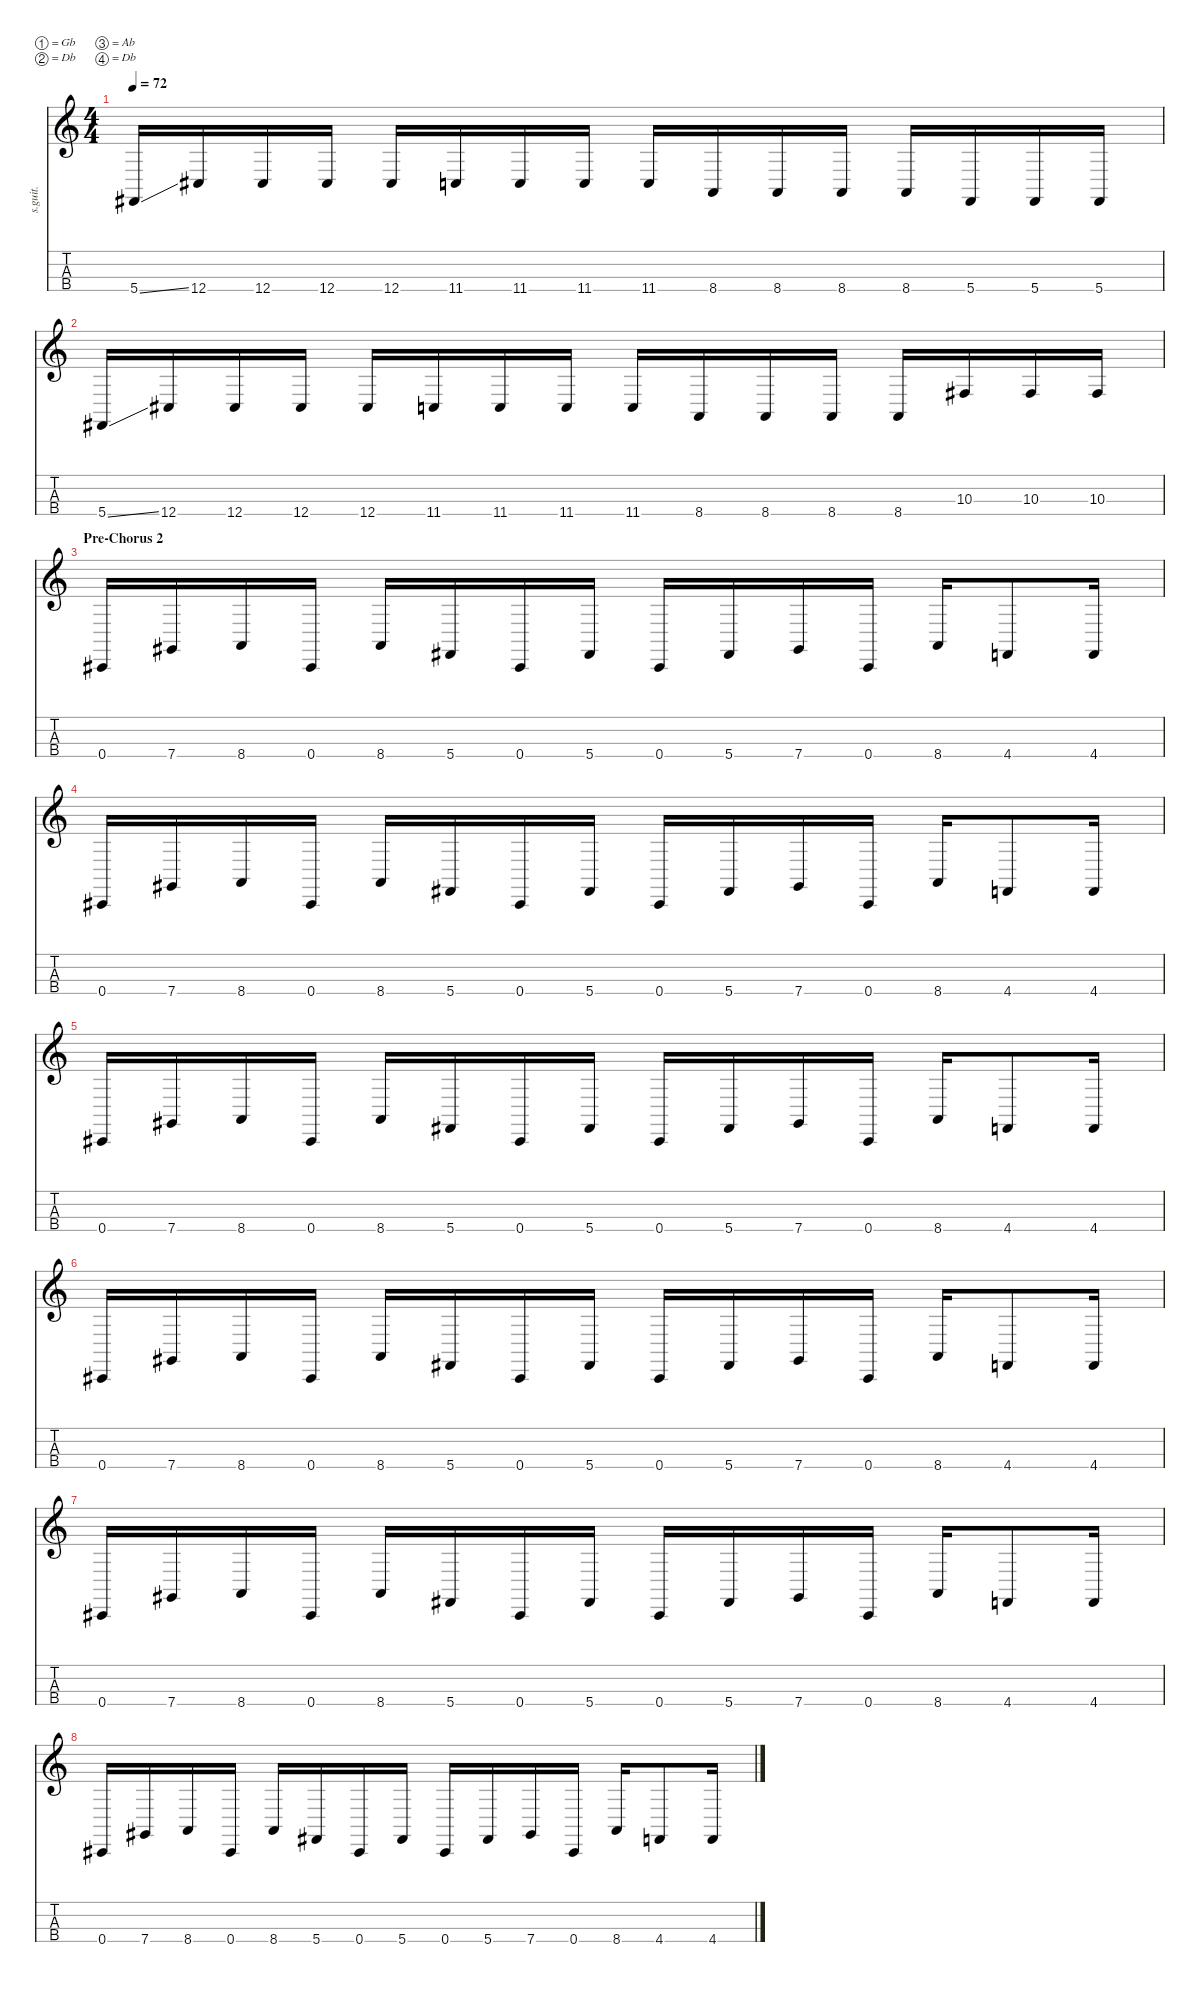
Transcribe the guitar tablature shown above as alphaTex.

\defaultSystemsLayout 4
\hideDynamics
\bracketExtendMode nobrackets
\track ("Chi Cheng" "s.guit.") {instrument electricbasspick}
\staff {score tabs}
\tuning (Gb2 Db2 Ab1 Db1)
\ts (4 4)
\tempo 72
\clef g2
\ks c
5.4{ss acc #}.16{lyrics (0 "") lyrics (1 "") lyrics (2 "") lyrics (3 "") lyrics (4 "") dy fff} 12.4{acc #}.16{lyrics (0 "") lyrics (1 "") lyrics (2 "") lyrics (3 "") lyrics (4 "")} 12.4{acc #}.16{lyrics (0 "") lyrics (1 "") lyrics (2 "") lyrics (3 "") lyrics (4 "")} 12.4{acc #}.16{lyrics (0 "") lyrics (1 "") lyrics (2 "") lyrics (3 "") lyrics (4 "")} 12.4{acc #}.16{lyrics (0 "") lyrics (1 "") lyrics (2 "") lyrics (3 "") lyrics (4 "")} 11.4.16{lyrics (0 "") lyrics (1 "") lyrics (2 "") lyrics (3 "") lyrics (4 "")} 11.4.16{lyrics (0 "") lyrics (1 "") lyrics (2 "") lyrics (3 "") lyrics (4 "")} 11.4.16{lyrics (0 "") lyrics (1 "") lyrics (2 "") lyrics (3 "") lyrics (4 "")} 11.4.16{lyrics (0 "") lyrics (1 "") lyrics (2 "") lyrics (3 "") lyrics (4 "")} 8.4.16{lyrics (0 "") lyrics (1 "") lyrics (2 "") lyrics (3 "") lyrics (4 "")} 8.4.16{lyrics (0 "") lyrics (1 "") lyrics (2 "") lyrics (3 "") lyrics (4 "")} 8.4.16{lyrics (0 "") lyrics (1 "") lyrics (2 "") lyrics (3 "") lyrics (4 "")} 8.4.16{lyrics (0 "") lyrics (1 "") lyrics (2 "") lyrics (3 "") lyrics (4 "")} 5.4{acc #}.16{lyrics (0 "") lyrics (1 "") lyrics (2 "") lyrics (3 "") lyrics (4 "")} 5.4{acc #}.16{lyrics (0 "") lyrics (1 "") lyrics (2 "") lyrics (3 "") lyrics (4 "")} 5.4{acc #}.16{lyrics (0 "") lyrics (1 "") lyrics (2 "") lyrics (3 "") lyrics (4 "")} |
5.4{ss acc #}.16{lyrics (0 "") lyrics (1 "") lyrics (2 "") lyrics (3 "") lyrics (4 "")} 12.4{acc #}.16{lyrics (0 "") lyrics (1 "") lyrics (2 "") lyrics (3 "") lyrics (4 "")} 12.4{acc #}.16{lyrics (0 "") lyrics (1 "") lyrics (2 "") lyrics (3 "") lyrics (4 "")} 12.4{acc #}.16{lyrics (0 "") lyrics (1 "") lyrics (2 "") lyrics (3 "") lyrics (4 "")} 12.4{acc #}.16{lyrics (0 "") lyrics (1 "") lyrics (2 "") lyrics (3 "") lyrics (4 "")} 11.4.16{lyrics (0 "") lyrics (1 "") lyrics (2 "") lyrics (3 "") lyrics (4 "")} 11.4.16{lyrics (0 "") lyrics (1 "") lyrics (2 "") lyrics (3 "") lyrics (4 "")} 11.4.16{lyrics (0 "") lyrics (1 "") lyrics (2 "") lyrics (3 "") lyrics (4 "")} 11.4.16{lyrics (0 "") lyrics (1 "") lyrics (2 "") lyrics (3 "") lyrics (4 "")} 8.4.16{lyrics (0 "") lyrics (1 "") lyrics (2 "") lyrics (3 "") lyrics (4 "")} 8.4.16{lyrics (0 "") lyrics (1 "") lyrics (2 "") lyrics (3 "") lyrics (4 "")} 8.4.16{lyrics (0 "") lyrics (1 "") lyrics (2 "") lyrics (3 "") lyrics (4 "")} 8.4.16{lyrics (0 "") lyrics (1 "") lyrics (2 "") lyrics (3 "") lyrics (4 "")} 10.3{acc #}.16{lyrics (0 "") lyrics (1 "") lyrics (2 "") lyrics (3 "") lyrics (4 "")} 10.3{acc #}.16{lyrics (0 "") lyrics (1 "") lyrics (2 "") lyrics (3 "") lyrics (4 "")} 10.3{acc #}.16{lyrics (0 "") lyrics (1 "") lyrics (2 "") lyrics (3 "") lyrics (4 "")} |
\section ("" "Pre-Chorus 2")
0.4{acc #}.16{lyrics (0 "") lyrics (1 "") lyrics (2 "") lyrics (3 "") lyrics (4 "")} 7.4{acc #}.16{lyrics (0 "") lyrics (1 "") lyrics (2 "") lyrics (3 "") lyrics (4 "")} 8.4.16{lyrics (0 "") lyrics (1 "") lyrics (2 "") lyrics (3 "") lyrics (4 "")} 0.4{acc #}.16{lyrics (0 "") lyrics (1 "") lyrics (2 "") lyrics (3 "") lyrics (4 "")} 8.4.16{lyrics (0 "") lyrics (1 "") lyrics (2 "") lyrics (3 "") lyrics (4 "")} 5.4{acc #}.16{lyrics (0 "") lyrics (1 "") lyrics (2 "") lyrics (3 "") lyrics (4 "")} 0.4{acc #}.16{lyrics (0 "") lyrics (1 "") lyrics (2 "") lyrics (3 "") lyrics (4 "")} 5.4{acc #}.16{lyrics (0 "") lyrics (1 "") lyrics (2 "") lyrics (3 "") lyrics (4 "")} 0.4{acc #}.16{lyrics (0 "") lyrics (1 "") lyrics (2 "") lyrics (3 "") lyrics (4 "")} 5.4{acc #}.16{lyrics (0 "") lyrics (1 "") lyrics (2 "") lyrics (3 "") lyrics (4 "")} 7.4{acc #}.16{lyrics (0 "") lyrics (1 "") lyrics (2 "") lyrics (3 "") lyrics (4 "")} 0.4{acc #}.16{lyrics (0 "") lyrics (1 "") lyrics (2 "") lyrics (3 "") lyrics (4 "")} 8.4.16{lyrics (0 "") lyrics (1 "") lyrics (2 "") lyrics (3 "") lyrics (4 "")} 4.4.8{lyrics (0 "") lyrics (1 "") lyrics (2 "") lyrics (3 "") lyrics (4 "")} 4.4.16{lyrics (0 "") lyrics (1 "") lyrics (2 "") lyrics (3 "") lyrics (4 "")} |
0.4{acc #}.16{lyrics (0 "") lyrics (1 "") lyrics (2 "") lyrics (3 "") lyrics (4 "")} 7.4{acc #}.16{lyrics (0 "") lyrics (1 "") lyrics (2 "") lyrics (3 "") lyrics (4 "")} 8.4.16{lyrics (0 "") lyrics (1 "") lyrics (2 "") lyrics (3 "") lyrics (4 "")} 0.4{acc #}.16{lyrics (0 "") lyrics (1 "") lyrics (2 "") lyrics (3 "") lyrics (4 "")} 8.4.16{lyrics (0 "") lyrics (1 "") lyrics (2 "") lyrics (3 "") lyrics (4 "")} 5.4{acc #}.16{lyrics (0 "") lyrics (1 "") lyrics (2 "") lyrics (3 "") lyrics (4 "")} 0.4{acc #}.16{lyrics (0 "") lyrics (1 "") lyrics (2 "") lyrics (3 "") lyrics (4 "")} 5.4{acc #}.16{lyrics (0 "") lyrics (1 "") lyrics (2 "") lyrics (3 "") lyrics (4 "")} 0.4{acc #}.16{lyrics (0 "") lyrics (1 "") lyrics (2 "") lyrics (3 "") lyrics (4 "")} 5.4{acc #}.16{lyrics (0 "") lyrics (1 "") lyrics (2 "") lyrics (3 "") lyrics (4 "")} 7.4{acc #}.16{lyrics (0 "") lyrics (1 "") lyrics (2 "") lyrics (3 "") lyrics (4 "")} 0.4{acc #}.16{lyrics (0 "") lyrics (1 "") lyrics (2 "") lyrics (3 "") lyrics (4 "")} 8.4.16{lyrics (0 "") lyrics (1 "") lyrics (2 "") lyrics (3 "") lyrics (4 "")} 4.4.8{lyrics (0 "") lyrics (1 "") lyrics (2 "") lyrics (3 "") lyrics (4 "")} 4.4.16{lyrics (0 "") lyrics (1 "") lyrics (2 "") lyrics (3 "") lyrics (4 "")} |
0.4{acc #}.16{lyrics (0 "") lyrics (1 "") lyrics (2 "") lyrics (3 "") lyrics (4 "")} 7.4{acc #}.16{lyrics (0 "") lyrics (1 "") lyrics (2 "") lyrics (3 "") lyrics (4 "")} 8.4.16{lyrics (0 "") lyrics (1 "") lyrics (2 "") lyrics (3 "") lyrics (4 "")} 0.4{acc #}.16{lyrics (0 "") lyrics (1 "") lyrics (2 "") lyrics (3 "") lyrics (4 "")} 8.4.16{lyrics (0 "") lyrics (1 "") lyrics (2 "") lyrics (3 "") lyrics (4 "")} 5.4{acc #}.16{lyrics (0 "") lyrics (1 "") lyrics (2 "") lyrics (3 "") lyrics (4 "")} 0.4{acc #}.16{lyrics (0 "") lyrics (1 "") lyrics (2 "") lyrics (3 "") lyrics (4 "")} 5.4{acc #}.16{lyrics (0 "") lyrics (1 "") lyrics (2 "") lyrics (3 "") lyrics (4 "")} 0.4{acc #}.16{lyrics (0 "") lyrics (1 "") lyrics (2 "") lyrics (3 "") lyrics (4 "")} 5.4{acc #}.16{lyrics (0 "") lyrics (1 "") lyrics (2 "") lyrics (3 "") lyrics (4 "")} 7.4{acc #}.16{lyrics (0 "") lyrics (1 "") lyrics (2 "") lyrics (3 "") lyrics (4 "")} 0.4{acc #}.16{lyrics (0 "") lyrics (1 "") lyrics (2 "") lyrics (3 "") lyrics (4 "")} 8.4.16{lyrics (0 "") lyrics (1 "") lyrics (2 "") lyrics (3 "") lyrics (4 "")} 4.4.8{lyrics (0 "") lyrics (1 "") lyrics (2 "") lyrics (3 "") lyrics (4 "")} 4.4.16{lyrics (0 "") lyrics (1 "") lyrics (2 "") lyrics (3 "") lyrics (4 "")} |
0.4{acc #}.16{lyrics (0 "") lyrics (1 "") lyrics (2 "") lyrics (3 "") lyrics (4 "")} 7.4{acc #}.16{lyrics (0 "") lyrics (1 "") lyrics (2 "") lyrics (3 "") lyrics (4 "")} 8.4.16{lyrics (0 "") lyrics (1 "") lyrics (2 "") lyrics (3 "") lyrics (4 "")} 0.4{acc #}.16{lyrics (0 "") lyrics (1 "") lyrics (2 "") lyrics (3 "") lyrics (4 "")} 8.4.16{lyrics (0 "") lyrics (1 "") lyrics (2 "") lyrics (3 "") lyrics (4 "")} 5.4{acc #}.16{lyrics (0 "") lyrics (1 "") lyrics (2 "") lyrics (3 "") lyrics (4 "")} 0.4{acc #}.16{lyrics (0 "") lyrics (1 "") lyrics (2 "") lyrics (3 "") lyrics (4 "")} 5.4{acc #}.16{lyrics (0 "") lyrics (1 "") lyrics (2 "") lyrics (3 "") lyrics (4 "")} 0.4{acc #}.16{lyrics (0 "") lyrics (1 "") lyrics (2 "") lyrics (3 "") lyrics (4 "")} 5.4{acc #}.16{lyrics (0 "") lyrics (1 "") lyrics (2 "") lyrics (3 "") lyrics (4 "")} 7.4{acc #}.16{lyrics (0 "") lyrics (1 "") lyrics (2 "") lyrics (3 "") lyrics (4 "")} 0.4{acc #}.16{lyrics (0 "") lyrics (1 "") lyrics (2 "") lyrics (3 "") lyrics (4 "")} 8.4.16{lyrics (0 "") lyrics (1 "") lyrics (2 "") lyrics (3 "") lyrics (4 "")} 4.4.8{lyrics (0 "") lyrics (1 "") lyrics (2 "") lyrics (3 "") lyrics (4 "")} 4.4.16{lyrics (0 "") lyrics (1 "") lyrics (2 "") lyrics (3 "") lyrics (4 "")} |
0.4{acc #}.16{lyrics (0 "") lyrics (1 "") lyrics (2 "") lyrics (3 "") lyrics (4 "")} 7.4{acc #}.16{lyrics (0 "") lyrics (1 "") lyrics (2 "") lyrics (3 "") lyrics (4 "")} 8.4.16{lyrics (0 "") lyrics (1 "") lyrics (2 "") lyrics (3 "") lyrics (4 "")} 0.4{acc #}.16{lyrics (0 "") lyrics (1 "") lyrics (2 "") lyrics (3 "") lyrics (4 "")} 8.4.16{lyrics (0 "") lyrics (1 "") lyrics (2 "") lyrics (3 "") lyrics (4 "")} 5.4{acc #}.16{lyrics (0 "") lyrics (1 "") lyrics (2 "") lyrics (3 "") lyrics (4 "")} 0.4{acc #}.16{lyrics (0 "") lyrics (1 "") lyrics (2 "") lyrics (3 "") lyrics (4 "")} 5.4{acc #}.16{lyrics (0 "") lyrics (1 "") lyrics (2 "") lyrics (3 "") lyrics (4 "")} 0.4{acc #}.16{lyrics (0 "") lyrics (1 "") lyrics (2 "") lyrics (3 "") lyrics (4 "")} 5.4{acc #}.16{lyrics (0 "") lyrics (1 "") lyrics (2 "") lyrics (3 "") lyrics (4 "")} 7.4{acc #}.16{lyrics (0 "") lyrics (1 "") lyrics (2 "") lyrics (3 "") lyrics (4 "")} 0.4{acc #}.16{lyrics (0 "") lyrics (1 "") lyrics (2 "") lyrics (3 "") lyrics (4 "")} 8.4.16{lyrics (0 "") lyrics (1 "") lyrics (2 "") lyrics (3 "") lyrics (4 "")} 4.4.8{lyrics (0 "") lyrics (1 "") lyrics (2 "") lyrics (3 "") lyrics (4 "")} 4.4.16{lyrics (0 "") lyrics (1 "") lyrics (2 "") lyrics (3 "") lyrics (4 "")} |
0.4{acc #}.16{lyrics (0 "") lyrics (1 "") lyrics (2 "") lyrics (3 "") lyrics (4 "")} 7.4{acc #}.16{lyrics (0 "") lyrics (1 "") lyrics (2 "") lyrics (3 "") lyrics (4 "")} 8.4.16{lyrics (0 "") lyrics (1 "") lyrics (2 "") lyrics (3 "") lyrics (4 "")} 0.4{acc #}.16{lyrics (0 "") lyrics (1 "") lyrics (2 "") lyrics (3 "") lyrics (4 "")} 8.4.16{lyrics (0 "") lyrics (1 "") lyrics (2 "") lyrics (3 "") lyrics (4 "")} 5.4{acc #}.16{lyrics (0 "") lyrics (1 "") lyrics (2 "") lyrics (3 "") lyrics (4 "")} 0.4{acc #}.16{lyrics (0 "") lyrics (1 "") lyrics (2 "") lyrics (3 "") lyrics (4 "")} 5.4{acc #}.16{lyrics (0 "") lyrics (1 "") lyrics (2 "") lyrics (3 "") lyrics (4 "")} 0.4{acc #}.16{lyrics (0 "") lyrics (1 "") lyrics (2 "") lyrics (3 "") lyrics (4 "")} 5.4{acc #}.16{lyrics (0 "") lyrics (1 "") lyrics (2 "") lyrics (3 "") lyrics (4 "")} 7.4{acc #}.16{lyrics (0 "") lyrics (1 "") lyrics (2 "") lyrics (3 "") lyrics (4 "")} 0.4{acc #}.16{lyrics (0 "") lyrics (1 "") lyrics (2 "") lyrics (3 "") lyrics (4 "")} 8.4.16{lyrics (0 "") lyrics (1 "") lyrics (2 "") lyrics (3 "") lyrics (4 "")} 4.4.8{lyrics (0 "") lyrics (1 "") lyrics (2 "") lyrics (3 "") lyrics (4 "")} 4.4.16{lyrics (0 "") lyrics (1 "") lyrics (2 "") lyrics (3 "") lyrics (4 "")}
